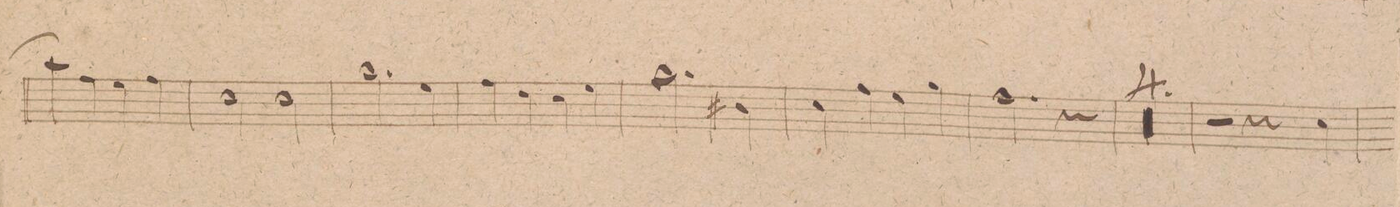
**kern	**dynam
*I"Fagotto. 2do	*
*clefF4	*
*k[f#c#g#]	*
*met(c|)	*
*M2/2	*
4c#\)	.
4A\	.
4G#\	.
4A\	.
=197	=197
2E\	.
2E\	.
=198	=198
2.B\	.
4G#\	.
=199	=199
4A\	.
4F#\	.
4E\	.
4G#\	.
=200	=200
2.B\	.
4D#X\	.
=201	=201
4E\	.
4A\	.
4G#\	.
4B\	.
=202	=202
2.A\	.
4r	.
=203	=203
00r	.
=204	=204
=205	=205
=206	=206
=207	=207
2r	.
4r	.
4E\	.
=208	=208
*-	*-
